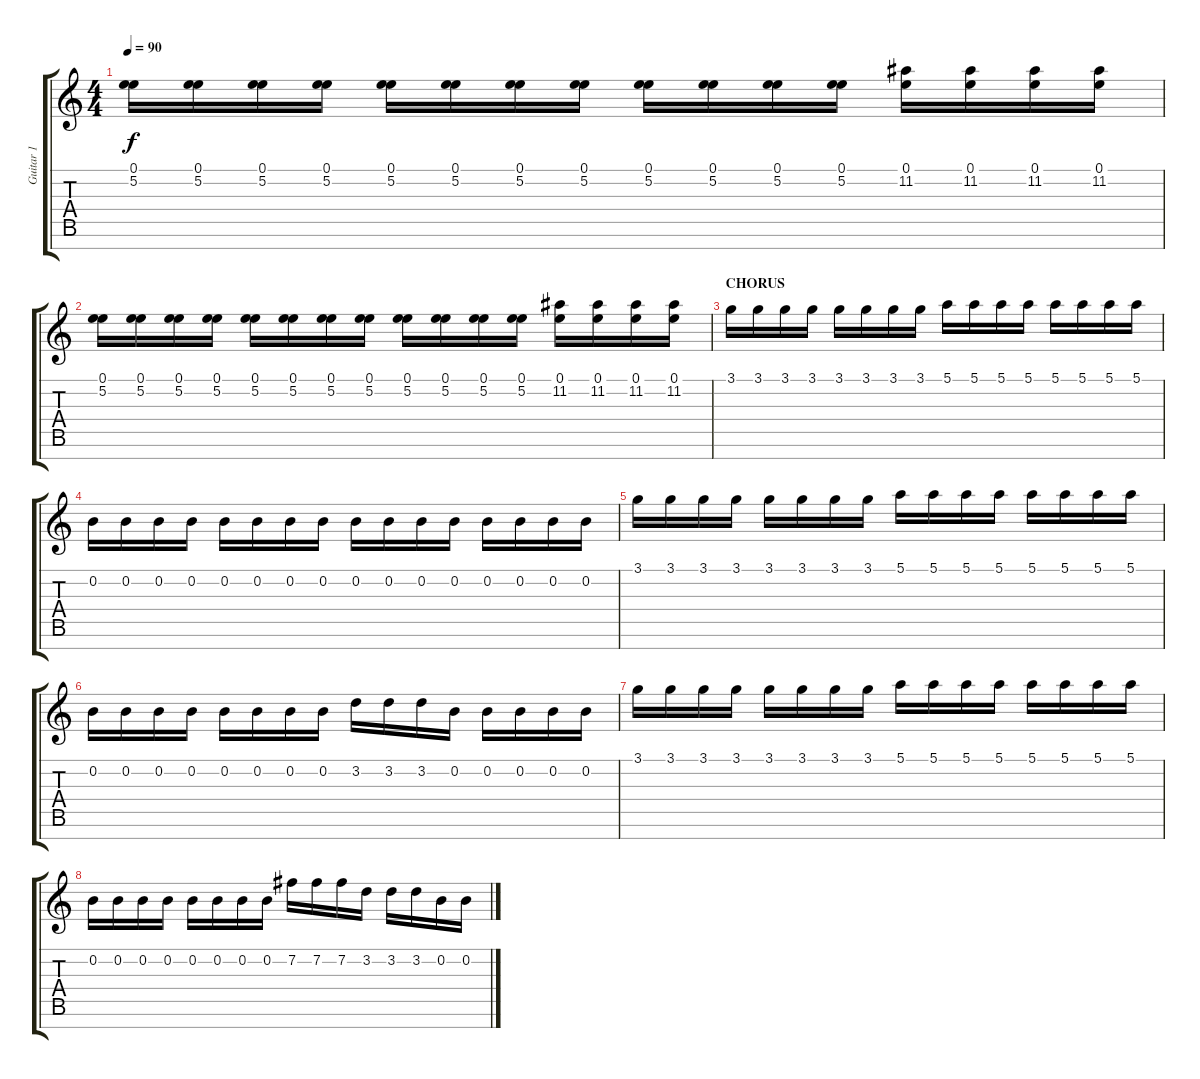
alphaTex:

\track ("Guitar 1" "Guitar 1") {instrument electricguitarclean}
\staff {score tabs}
\tuning (E4 B3 G3 D3 A2 E2 B1) {hide}
\ts (4 4)
\tempo 90
\clef g2
\ks c
(0.1 5.2).16{dy f} (0.1 5.2).16 (0.1 5.2).16 (0.1 5.2).16 (0.1 5.2).16 (0.1 5.2).16 (0.1 5.2).16 (0.1 5.2).16 (0.1 5.2).16 (0.1 5.2).16 (0.1 5.2).16 (0.1 5.2).16 (0.1 11.2).16 (0.1 11.2).16 (0.1 11.2).16 (0.1 11.2).16 |
(0.1 5.2).16 (0.1 5.2).16 (0.1 5.2).16 (0.1 5.2).16 (0.1 5.2).16 (0.1 5.2).16 (0.1 5.2).16 (0.1 5.2).16 (0.1 5.2).16 (0.1 5.2).16 (0.1 5.2).16 (0.1 5.2).16 (0.1 11.2).16 (0.1 11.2).16 (0.1 11.2).16 (0.1 11.2).16 |
\section ("" "CHORUS")
3.1.16{volume 9} 3.1.16 3.1.16 3.1.16 3.1.16 3.1.16 3.1.16 3.1.16 5.1.16 5.1.16 5.1.16 5.1.16 5.1.16 5.1.16 5.1.16 5.1.16 |
0.2.16 0.2.16 0.2.16 0.2.16 0.2.16 0.2.16 0.2.16 0.2.16 0.2.16 0.2.16 0.2.16 0.2.16 0.2.16 0.2.16 0.2.16 0.2.16 |
3.1.16 3.1.16 3.1.16 3.1.16 3.1.16 3.1.16 3.1.16 3.1.16 5.1.16 5.1.16 5.1.16 5.1.16 5.1.16 5.1.16 5.1.16 5.1.16 |
0.2.16 0.2.16 0.2.16 0.2.16 0.2.16 0.2.16 0.2.16 0.2.16 3.2.16 3.2.16 3.2.16 0.2.16 0.2.16 0.2.16 0.2.16 0.2.16 |
3.1.16 3.1.16 3.1.16 3.1.16 3.1.16 3.1.16 3.1.16 3.1.16 5.1.16 5.1.16 5.1.16 5.1.16 5.1.16 5.1.16 5.1.16 5.1.16 |
0.2.16 0.2.16 0.2.16 0.2.16 0.2.16 0.2.16 0.2.16 0.2.16 7.2.16 7.2.16 7.2.16 3.2.16 3.2.16 3.2.16 0.2.16 0.2.16
